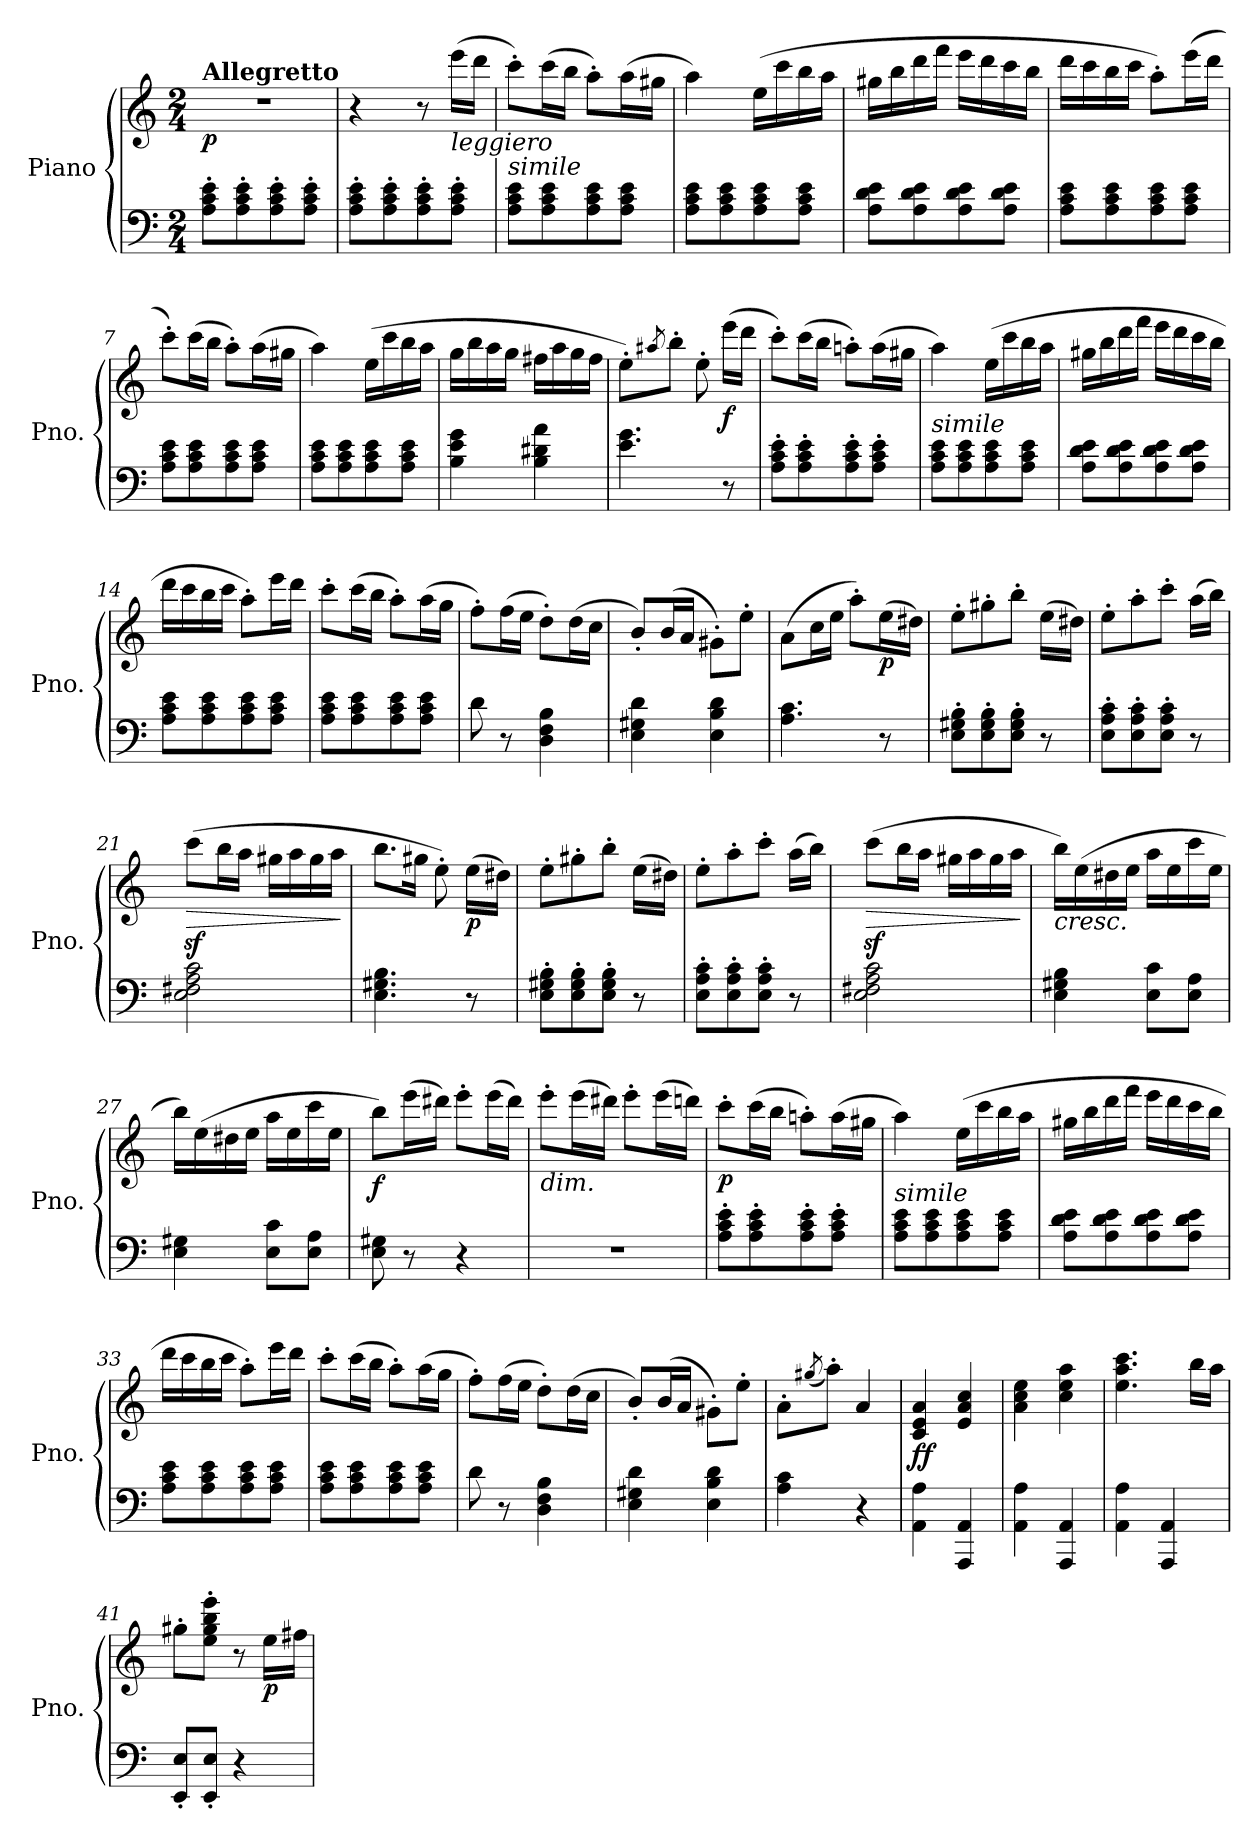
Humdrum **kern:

**kern	**kern	**dynam
*part1	*part1	*part1
*staff2	*staff1	*staff1/2
*I"Piano	*	*
*I'Pno.	*	*
*clefF4	*clefG2	*
*k[]	*k[]	*
*M2/4	*M2/4	*
=1	=1	=1
!	!LO:TX:a:B:t=Allegretto	!
!	!	!LO:DY:b
8A\' 8c\' 8e\'L	2r	p
8A\' 8c\' 8e\'	.	.
8A\' 8c\' 8e\'	.	.
8A\' 8c\' 8e\'J	.	.
=2	=2	=2
8A\' 8c\' 8e\'L	4r	.
8A\' 8c\' 8e\'	.	.
8A\' 8c\' 8e\'	8r	.
!	!LO:TX:b:i:t=leggiero	!
8A\' 8c\' 8e\'J	(>16eee\LL	.
.	16ddd\JJ	.
=3	=3	=3
!LO:TX:a:i:t=simile	!	!
8A\ 8c\ 8e\L	8ccc'\L)	.
8A\ 8c\ 8e\	(>16ccc\L	.
.	16bb\JJ	.
8A\ 8c\ 8e\	8aa'\L)	.
8A\ 8c\ 8e\J	(>16aa\L	.
.	16gg#X\JJ	.
=4	=4	=4
8A\ 8c\ 8e\L	4aa\)	.
8A\ 8c\ 8e\	.	.
8A\ 8c\ 8e\	(>16ee\LL	.
.	16ccc\	.
8A\ 8c\ 8e\J	16bb\	.
.	16aa\JJ	.
!!LO:LB:g=z
=5	=5	=5
8A\ 8d\ 8e\L	16gg#X\LL	.
.	16bb\	.
8A\ 8d\ 8e\	16ddd\	.
.	16fff\JJ	.
8A\ 8d\ 8e\	16eee\LL	.
.	16ddd\	.
8A\ 8d\ 8e\J	16ccc\	.
.	16bb\JJ	.
=6	=6	=6
8A\ 8c\ 8e\L	16ddd\LL	.
.	16ccc\	.
8A\ 8c\ 8e\	16bb\	.
.	16ccc\JJ	.
8A\ 8c\ 8e\	8aa'\L)	.
8A\ 8c\ 8e\J	(>16eee\L	.
.	16ddd\JJ	.
=7	=7	=7
8A\ 8c\ 8e\L	8ccc'\L)	.
8A\ 8c\ 8e\	(>16ccc\L	.
.	16bb\JJ	.
8A\ 8c\ 8e\	8aa'\L)	.
8A\ 8c\ 8e\J	(>16aa\L	.
.	16gg#X\JJ	.
=8	=8	=8
8A\ 8c\ 8e\L	4aa\)	.
8A\ 8c\ 8e\	.	.
8A\ 8c\ 8e\	(>16ee\LL	.
.	16ccc\	.
8A\ 8c\ 8e\J	16bb\	.
.	16aa\JJ	.
!!LO:LB:g=z
=9	=9	=9
4B\ 4e\ 4g\	16gg\LL	.
.	16bb\	.
.	16aa\	.
.	16gg\JJ	.
4B\ 4d#X\ 4a\	16ff#X\LL	.
.	16aa\	.
.	16gg\	.
.	16ff#\JJ	.
=10	=10	=10
4.e\ 4.g\	8ee'\L)	.
.	8qaa#X/	.
.	8bb'\J	.
.	8ee'\	.
!	!	!LO:DY:b
8r	(>16eee\LL	f
.	16ddd\JJ	.
=11	=11	=11
8A\' 8c\' 8e\'L	8ccc'\L)	.
8A\' 8c\' 8e\'	(>16ccc\L	.
.	16bb\JJ	.
8A\' 8c\' 8e\'	8aan'\L)	.
8A\' 8c\' 8e\'J	(>16aa\L	.
.	16gg#X\JJ	.
=12	=12	=12
!LO:TX:a:i:t=simile	!	!
8A\ 8c\ 8e\L	4aa\)	.
8A\ 8c\ 8e\	.	.
8A\ 8c\ 8e\	(>16ee\LL	.
.	16ccc\	.
8A\ 8c\ 8e\J	16bb\	.
.	16aa\JJ	.
=13	=13	=13
8A\ 8d\ 8e\L	16gg#X\LL	.
.	16bb\	.
8A\ 8d\ 8e\	16ddd\	.
.	16fff\JJ	.
8A\ 8d\ 8e\	16eee\LL	.
.	16ddd\	.
8A\ 8d\ 8e\J	16ccc\	.
.	16bb\JJ	.
!!LO:LB:g=z
=14	=14	=14
8A\ 8c\ 8e\L	16ddd\LL	.
.	16ccc\	.
8A\ 8c\ 8e\	16bb\	.
.	16ccc\JJ	.
8A\ 8c\ 8e\	8aa'\L)	.
8A\ 8c\ 8e\J	16eee\L	.
.	16ddd\JJ	.
=15	=15	=15
8A\ 8c\ 8e\L	8ccc'\L	.
8A\ 8c\ 8e\	(>16ccc\L	.
.	16bb\JJ	.
8A\ 8c\ 8e\	8aa'\L)	.
8A\ 8c\ 8e\J	(>16aa\L	.
.	16gg\JJ	.
=16	=16	=16
8d\	8ff'\L)	.
8r	(>16ff\L	.
.	16ee\JJ	.
4D\ 4F\ 4B\	8dd'\L)	.
.	(>16dd\L	.
.	16cc\JJ	.
=17	=17	=17
4E\ 4G#X\ 4d\	8b'/L)	.
.	(>16b/L	.
.	16a/JJ	.
4E\ 4B\ 4d\	8g#X'\L)	.
.	8ee'\J	.
=18	=18	=18
4.A\ 4.c\	(>8a\L	.
.	16cc\L	.
.	16ee\JJ	.
.	8aa'\L)	.
!	!	!LO:DY:b
8r	(>16ee\L	p
.	16dd#X\JJ)	.
!!LO:PB:g=z
=19	=19	=19
8E\' 8G#X\' 8B\'L	8ee'\L	.
8E\' 8G#\' 8B\'	8gg#X'\	.
8E\' 8G#\' 8B\'J	8bb'\J	.
8r	(>16ee\LL	.
.	16dd#X\JJ)	.
=20	=20	=20
8E\' 8A\' 8c\'L	8ee'\L	.
8E\' 8A\' 8c\'	8aa'\	.
8E\' 8A\' 8c\'J	8ccc'\J	.
8r	(>16aa\LL	.
.	16bb\JJ)	.
=21	=21	=21
!	!	!LO:HP:b
2E\ 2F#X\ 2A\ 2c\	(>8cccz<\L	>
.	16bb\L	.
.	16aa\JJ	.
.	16gg#X\LL	.
.	16aa\	.
.	16gg#\	.
.	16aa\JJ	.
.	.	]
=22	=22	=22
4.E\ 4.G#X\ 4.B\	8.bb\L	.
.	16gg#X\Jk	.
.	8ee'\)	.
!	!	!LO:DY:b
8r	(>16ee\LL	p
.	16dd#X\JJ)	.
=23	=23	=23
8E\' 8G#X\' 8B\'L	8ee'\L	.
8E\' 8G#\' 8B\'	8gg#X'\	.
8E\' 8G#\' 8B\'J	8bb'\J	.
8r	(>16ee\LL	.
.	16dd#X\JJ)	.
!!LO:LB:g=z
=24	=24	=24
8E\' 8A\' 8c\'L	8ee'\L	.
8E\' 8A\' 8c\'	8aa'\	.
8E\' 8A\' 8c\'J	8ccc'\J	.
8r	(>16aa\LL	.
.	16bb\JJ)	.
=25	=25	=25
!	!	!LO:HP:b
2E\ 2F#X\ 2A\ 2c\	(>8cccz<\L	>
.	16bb\L	.
.	16aa\JJ	.
.	16gg#X\LL	.
.	16aa\	.
.	16gg#\	.
.	16aa\JJ	.
.	.	]
=26	=26	=26
!	!LO:TX:b:i:t=cresc.	!
4E\ 4G#X\ 4B\	16bb\LL)	.
.	(>16ee\	.
.	16dd#X\	.
.	16ee\JJ	.
8E\ 8c\L	16aa\LL	.
.	16ee\	.
8E\ 8A\J	16ccc\	.
.	16ee\JJ	.
=27	=27	=27
4E\ 4G#X\	16bb\LL)	.
.	(>16ee\	.
.	16dd#X\	.
.	16ee\JJ	.
8E\ 8c\L	16aa\LL	.
.	16ee\	.
8E\ 8A\J	16ccc\	.
.	16ee\JJ	.
=28	=28	=28
!	!	!LO:DY:b
8E\ 8G#X\	8bb\L)	f
8r	(>16eee\L	.
.	16ddd#X\JJ)	.
4r	8eee'\L	.
.	(>16eee\L	.
.	16ddd#\JJ)	.
!!LO:LB:g=z
=29	=29	=29
!	!LO:TX:b:i:t=dim.	!
2r	8eee'\L	.
.	(>16eee\L	.
.	16ddd#X\JJ)	.
.	8eee'\L	.
.	(>16eee\L	.
.	16dddn\JJ)	.
=30	=30	=30
!	!	!LO:DY:b
8A\' 8c\' 8e\'L	8ccc'\L	p
8A\' 8c\' 8e\'	(>16ccc\L	.
.	16bb\JJ	.
8A\' 8c\' 8e\'	8aan'\L)	.
8A\' 8c\' 8e\'J	(>16aa\L	.
.	16gg#X\JJ	.
=31	=31	=31
!LO:TX:a:i:t=simile	!	!
8A\ 8c\ 8e\L	4aa\)	.
8A\ 8c\ 8e\	.	.
8A\ 8c\ 8e\	(>16ee\LL	.
.	16ccc\	.
8A\ 8c\ 8e\J	16bb\	.
.	16aa\JJ	.
=32	=32	=32
8A\ 8d\ 8e\L	16gg#X\LL	.
.	16bb\	.
8A\ 8d\ 8e\	16ddd\	.
.	16fff\JJ	.
8A\ 8d\ 8e\	16eee\LL	.
.	16ddd\	.
8A\ 8d\ 8e\J	16ccc\	.
.	16bb\JJ	.
!!LO:LB:g=z
=33	=33	=33
8A\ 8c\ 8e\L	16ddd\LL	.
.	16ccc\	.
8A\ 8c\ 8e\	16bb\	.
.	16ccc\JJ	.
8A\ 8c\ 8e\	8aa'\L)	.
8A\ 8c\ 8e\J	16eee\L	.
.	16ddd\JJ	.
=34	=34	=34
8A\ 8c\ 8e\L	8ccc'\L	.
8A\ 8c\ 8e\	(>16ccc\L	.
.	16bb\JJ	.
8A\ 8c\ 8e\	8aa'\L)	.
8A\ 8c\ 8e\J	(>16aa\L	.
.	16gg\JJ	.
=35	=35	=35
8d\	8ff'\L)	.
8r	(>16ff\L	.
.	16ee\JJ	.
4D\ 4F\ 4B\	8dd'\L)	.
.	(>16dd\L	.
.	16cc\JJ	.
=36	=36	=36
4E\ 4G#X\ 4d\	8b'/L)	.
.	(>16b/L	.
.	16a/JJ	.
4E\ 4B\ 4d\	8g#X'\L)	.
.	8ee'\J	.
=37	=37	=37
4A\ 4c\	8a'\L	.
.	(<8qgg#X/	.
.	8aa'\J)	.
4r	4a/	.
!!LO:LB:g=z
=38	=38	=38
!	!	!LO:DY:b
4AA\ 4A\	4c/ 4e/ 4a/	ff
4AAA/ 4AA/	4e/ 4a/ 4cc/	.
=39	=39	=39
4AA\ 4A\	4a\ 4cc\ 4ee\	.
4AAA/ 4AA/	4cc\ 4ee\ 4aa\	.
=40	=40	=40
4AA\ 4A\	4.ee\ 4.aa\ 4.ccc\	.
4AAA/ 4AA/	.	.
.	16bb\LL	.
.	16aa\JJ	.
=41	=41	=41
8EE/' 8E/'L	8gg#X'\L	.
8EE/' 8E/'J	8ee\' 8gg#\' 8bb\' 8eee\'J	.
4r	8r	.
!	!	!LO:DY:b
.	16ee\LL	p
.	16ff#X\JJ	.
=	=	=
*-	*-	*-
